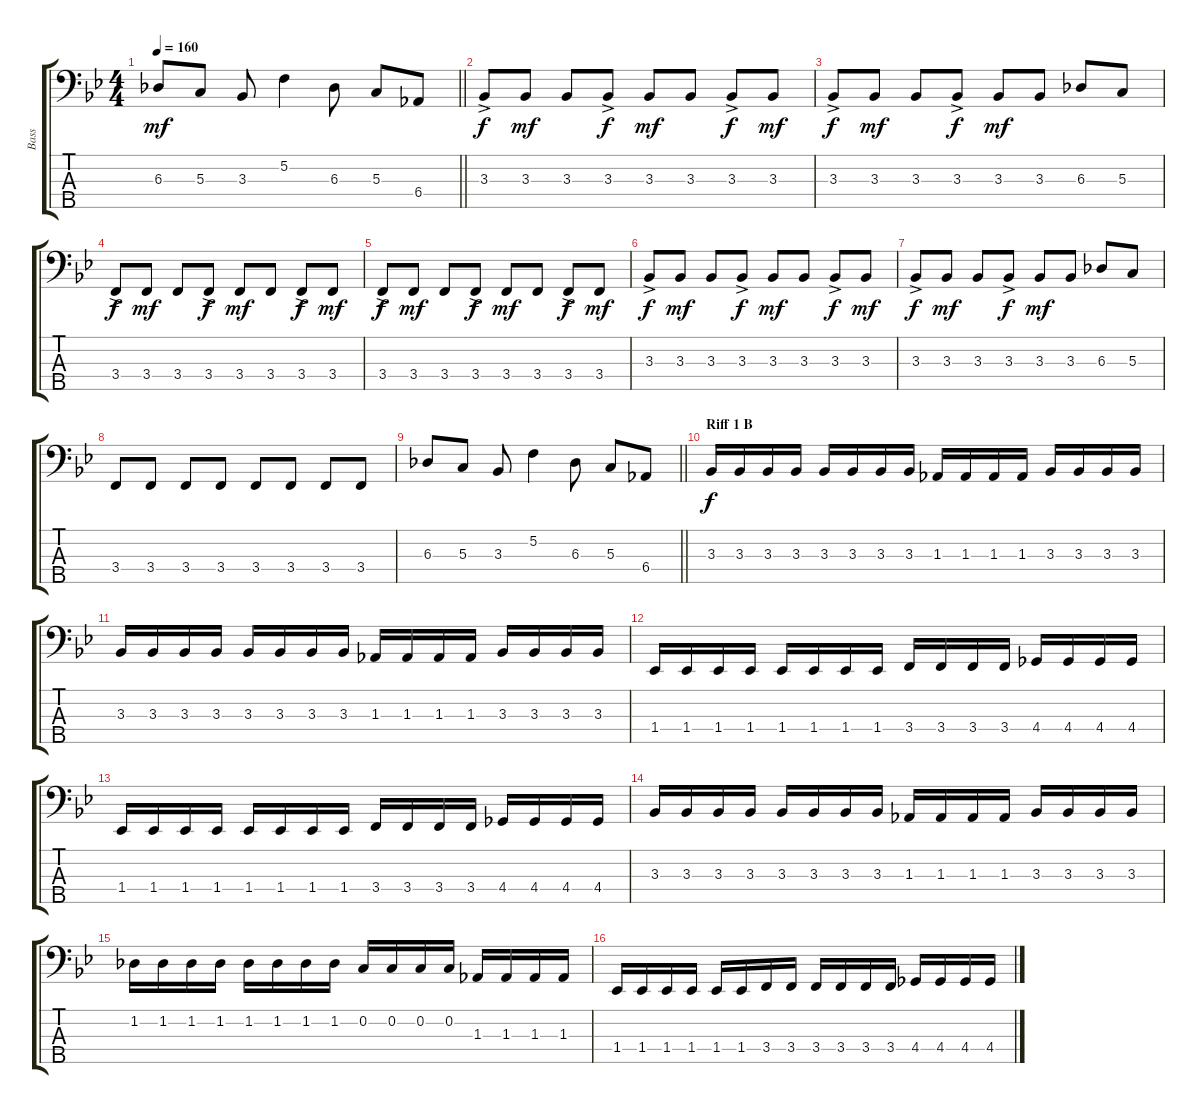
\track ("Bass" "Bass") {instrument electricbassfinger}
\staff {score tabs}
\tuning (F2 C2 G1 D1 A0) {hide}
\ts (4 4)
\tempo 160
\clef f4
\barLineRight lightlight
\ks bb
6.3.8{dy mf} 5.3.8 3.3.8 5.2.4 6.3.8 5.3.8 6.4.8 |
3.3{ac}.8{dy f} 3.3.8{dy mf} 3.3.8 3.3{ac}.8{dy f} 3.3.8{dy mf} 3.3.8 3.3{ac}.8{dy f} 3.3.8{dy mf} |
3.3{ac}.8{dy f} 3.3.8{dy mf} 3.3.8 3.3{ac}.8{dy f} 3.3.8{dy mf} 3.3.8 6.3.8 5.3.8 |
3.4{ac}.8{dy f} 3.4.8{dy mf} 3.4.8 3.4{ac}.8{dy f} 3.4.8{dy mf} 3.4.8 3.4{ac}.8{dy f} 3.4.8{dy mf} |
3.4{ac}.8{dy f} 3.4.8{dy mf} 3.4.8 3.4{ac}.8{dy f} 3.4.8{dy mf} 3.4.8 3.4{ac}.8{dy f} 3.4.8{dy mf} |
3.3{ac}.8{dy f} 3.3.8{dy mf} 3.3.8 3.3{ac}.8{dy f} 3.3.8{dy mf} 3.3.8 3.3{ac}.8{dy f} 3.3.8{dy mf} |
3.3{ac}.8{dy f} 3.3.8{dy mf} 3.3.8 3.3{ac}.8{dy f} 3.3.8{dy mf} 3.3.8 6.3.8 5.3.8 |
3.4.8 3.4.8 3.4.8 3.4.8 3.4.8 3.4.8 3.4.8 3.4.8 |
\barLineRight lightlight
6.3.8 5.3.8 3.3.8 5.2.4 6.3.8 5.3.8 6.4.8 |
\section ("" "Riff 1 B")
3.3.16{dy f} 3.3.16 3.3.16 3.3.16 3.3.16 3.3.16 3.3.16 3.3.16 1.3.16 1.3.16 1.3.16 1.3.16 3.3.16 3.3.16 3.3.16 3.3.16 |
3.3.16 3.3.16 3.3.16 3.3.16 3.3.16 3.3.16 3.3.16 3.3.16 1.3.16 1.3.16 1.3.16 1.3.16 3.3.16 3.3.16 3.3.16 3.3.16 |
1.4.16 1.4.16 1.4.16 1.4.16 1.4.16 1.4.16 1.4.16 1.4.16 3.4.16 3.4.16 3.4.16 3.4.16 4.4.16 4.4.16 4.4.16 4.4.16 |
1.4.16 1.4.16 1.4.16 1.4.16 1.4.16 1.4.16 1.4.16 1.4.16 3.4.16 3.4.16 3.4.16 3.4.16 4.4.16 4.4.16 4.4.16 4.4.16 |
3.3.16 3.3.16 3.3.16 3.3.16 3.3.16 3.3.16 3.3.16 3.3.16 1.3.16 1.3.16 1.3.16 1.3.16 3.3.16 3.3.16 3.3.16 3.3.16 |
1.2.16 1.2.16 1.2.16 1.2.16 1.2.16 1.2.16 1.2.16 1.2.16 0.2.16 0.2.16 0.2.16 0.2.16 1.3.16 1.3.16 1.3.16 1.3.16 |
1.4.16 1.4.16 1.4.16 1.4.16 1.4.16 1.4.16 3.4.16 3.4.16 3.4.16 3.4.16 3.4.16 3.4.16 4.4.16 4.4.16 4.4.16 4.4.16
